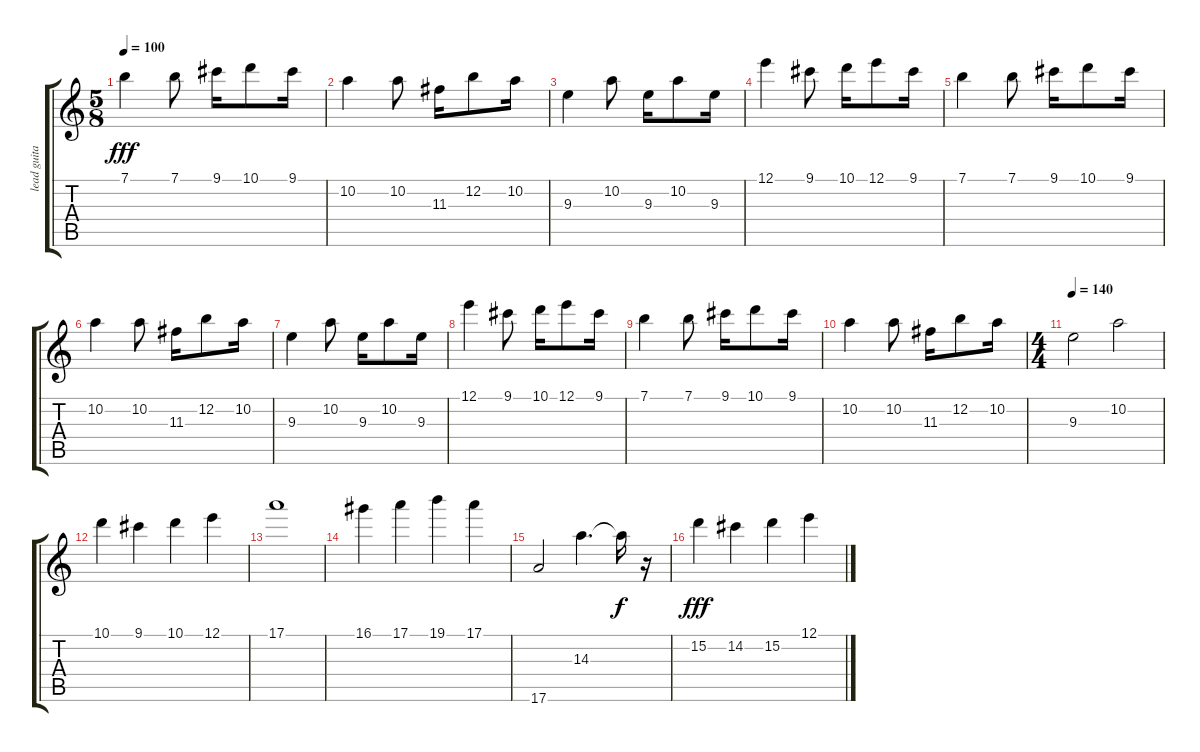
\track ("lead guitar" "lead guita") {instrument overdrivenguitar}
\staff {score tabs}
\tuning (E4 B3 G3 D3 A2 E2) {hide}
\ts (5 8)
\tempo 100
\clef g2
\ks c
7.1.4{dy fff} 7.1.8 9.1.16 10.1.8 9.1.16 |
10.2.4 10.2.8 11.3.16 12.2.8 10.2.16 |
9.3.4 10.2.8 9.3.16 10.2.8 9.3.16 |
12.1.4 9.1.8 10.1.16 12.1.8 9.1.16 |
7.1.4 7.1.8 9.1.16 10.1.8 9.1.16 |
10.2.4 10.2.8 11.3.16 12.2.8 10.2.16 |
9.3.4 10.2.8 9.3.16 10.2.8 9.3.16 |
12.1.4 9.1.8 10.1.16 12.1.8 9.1.16 |
7.1.4 7.1.8 9.1.16 10.1.8 9.1.16 |
10.2.4 10.2.8 11.3.16 12.2.8 10.2.16 |
\ts (4 4)
\tempo 140
9.3.2 10.2.2 |
10.1.4 9.1.4 10.1.4 12.1.4 |
17.1.1 |
16.1.4 17.1.4 19.1.4 17.1.4 |
17.6.2 14.3.4{d} 14.3{t}.16{dy f} r.16 |
15.2.4{dy fff} 14.2.4 15.2.4 12.1.4
